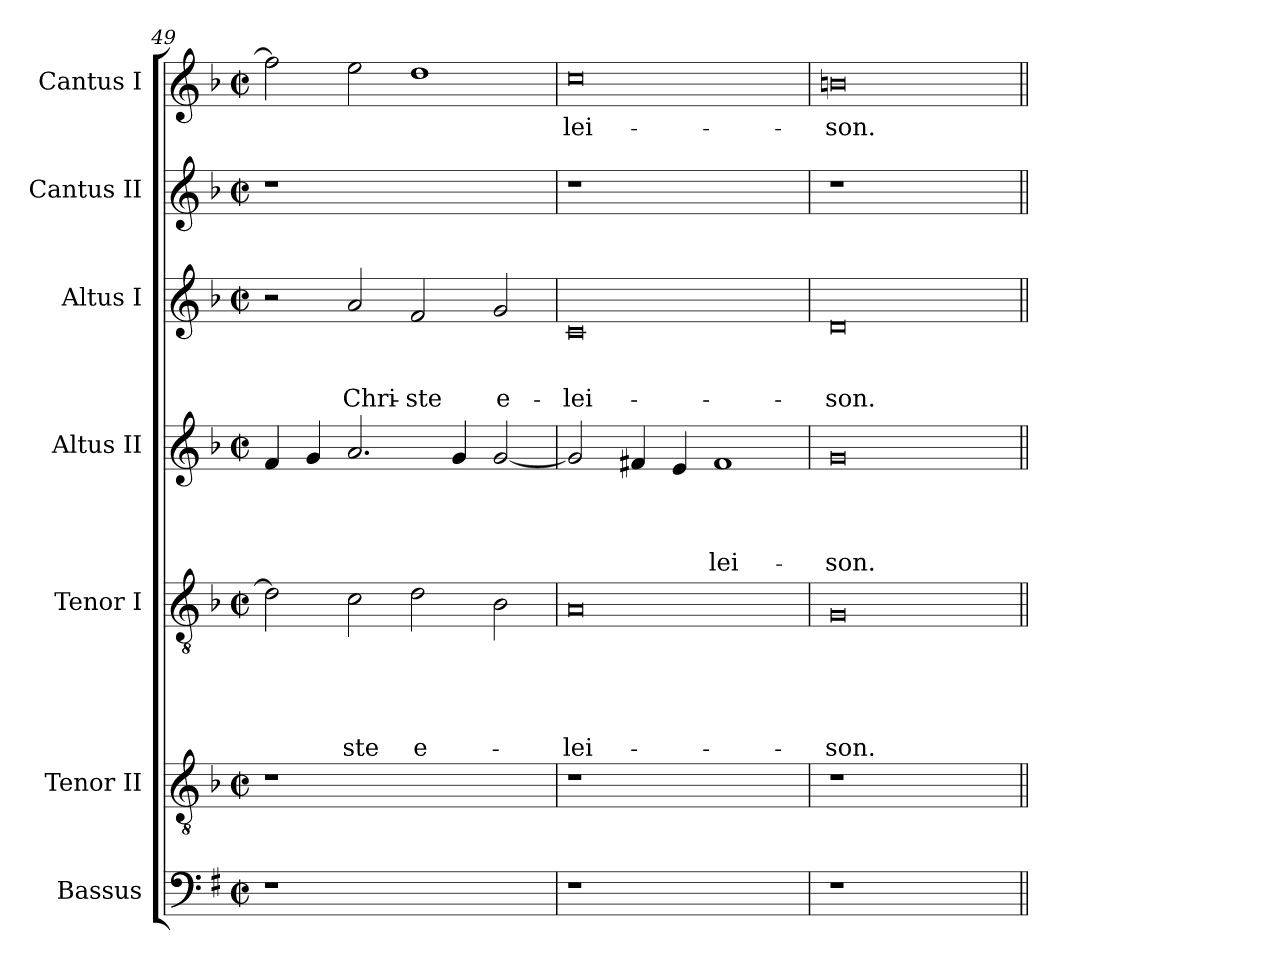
**kern	**kern	**kern	**text	**text	**text	**text	**text	**kern	**text	**text	**text	**text	**kern	**text	**text	**text	**kern	**kern	**text
*part7	*part6	*part5	*part5	*part5	*part5	*part5	*part5	*part4	*part4	*part4	*part4	*part4	*part3	*part3	*part3	*part3	*part2	*part1	*part1
*staff7	*staff6	*staff5	*staff5	*staff5	*staff5	*staff5	*staff5	*staff4	*staff4	*staff4	*staff4	*staff4	*staff3	*staff3	*staff3	*staff3	*staff2	*staff1	*staff1
*I"Bassus	*I"Tenor II	*I"Tenor I	*	*	*	*	*	*I"Altus II	*	*	*	*	*I"Altus I	*	*	*	*I"Cantus  II	*I"Cantus I	*
*I'B	*I'T2	*I'T1	*	*	*	*	*	*I'A2	*	*	*	*	*I'A1	*	*	*	*I'C2	*I'C1	*
*clefF4	*clefGv2	*clefGv2	*	*	*	*	*	*clefG2	*	*	*	*	*clefG2	*	*	*	*clefG2	*clefG2	*
*ITrd1c2	*ITrd8c14	*	*	*	*	*	*	*	*	*	*	*	*	*	*	*	*	*	*
*k[b-]	*k[b-]	*k[b-]	*	*	*	*	*	*k[b-]	*	*	*	*	*k[b-]	*	*	*	*k[b-]	*k[b-]	*
*d:	*d:	*d:	*	*	*	*	*	*d:	*	*	*	*	*d:	*	*	*	*d:	*d:	*
*M2/2	*M2/2	*M2/2	*	*	*	*	*	*M2/2	*	*	*	*	*M2/2	*	*	*	*M2/2	*M2/2	*
*met(c|)	*met(c|)	*met(c|)	*	*	*	*	*	*met(c|)	*	*	*	*	*met(c|)	*	*	*	*met(c|)	*met(c|)	*
=49	=49	=49	=49	=49	=49	=49	=49	=49	=49	=49	=49	=49	=49	=49	=49	=49	=49	=49	=49
1r	1r	2d\]	.	.	.	.	.	4f/	.	.	.	.	2r	.	.	.	1r	2ff\]	.
.	.	.	.	.	.	.	.	4g/	.	.	.	.	.	.	.	.	.	.	.
!	!	!	!	!	!	!	!LO:LY:b	!	!	!	!	!	!	!	!	!LO:LY:b	!	!	!
.	.	2c\	.	.	.	.	-ste	2.a/	.	.	.	.	2a/	.	.	Chri-	.	2ee\	.
!	!	!	!	!	!	!	!LO:LY:b	!	!	!	!	!	!	!	!	!LO:LY:b	!	!	!
1ryy	1ryy	2d\	.	.	.	.	e-	.	.	.	.	.	2f/	.	.	-ste	1ryy	1dd	.
.	.	.	.	.	.	.	.	4g/	.	.	.	.	.	.	.	.	.	.	.
!	!	!	!	!	!	!	!	!	!	!	!	!	!	!	!	!LO:LY:b	!	!	!
.	.	2B-\	.	.	.	.	.	[2g/	.	.	.	.	2g/	.	.	e-	.	.	.
=50	=50	=50	=50	=50	=50	=50	=50	=50	=50	=50	=50	=50	=50	=50	=50	=50	=50	=50	=50
!	!	!	!	!	!	!	!LO:LY:b	!	!	!	!	!	!	!	!	!LO:LY:b	!	!	!LO:LY:b
1r	1r	0A	.	.	.	.	-lei-	2g/]	.	.	.	.	0c	.	.	-lei-	1r	0cc	-lei-
.	.	.	.	.	.	.	.	4f#X/	.	.	.	.	.	.	.	.	.	.	.
.	.	.	.	.	.	.	.	4e/	.	.	.	.	.	.	.	.	.	.	.
!	!	!	!	!	!	!	!	!	!	!	!	!LO:LY:b	!	!	!	!	!	!	!
1ryy	1ryy	.	.	.	.	.	.	1f#	.	.	.	-lei-	.	.	.	.	1ryy	.	.
=51	=51	=51	=51	=51	=51	=51	=51	=51	=51	=51	=51	=51	=51	=51	=51	=51	=51	=51	=51
!	!	!	!	!	!	!	!LO:LY:b	!	!	!	!	!LO:LY:b	!	!	!	!LO:LY:b	!	!	!LO:LY:b
1r	1r	0G	.	.	.	.	-son.	0g	.	.	.	-son.	0d	.	.	-son.	1r	0bn	-son.
1ryy	1ryy	.	.	.	.	.	.	.	.	.	.	.	.	.	.	.	1ryy	.	.
=||	=||	=||	=||	=||	=||	=||	=||	=||	=||	=||	=||	=||	=||	=||	=||	=||	=||	=||	=||
*-	*-	*-	*-	*-	*-	*-	*-	*-	*-	*-	*-	*-	*-	*-	*-	*-	*-	*-	*-
